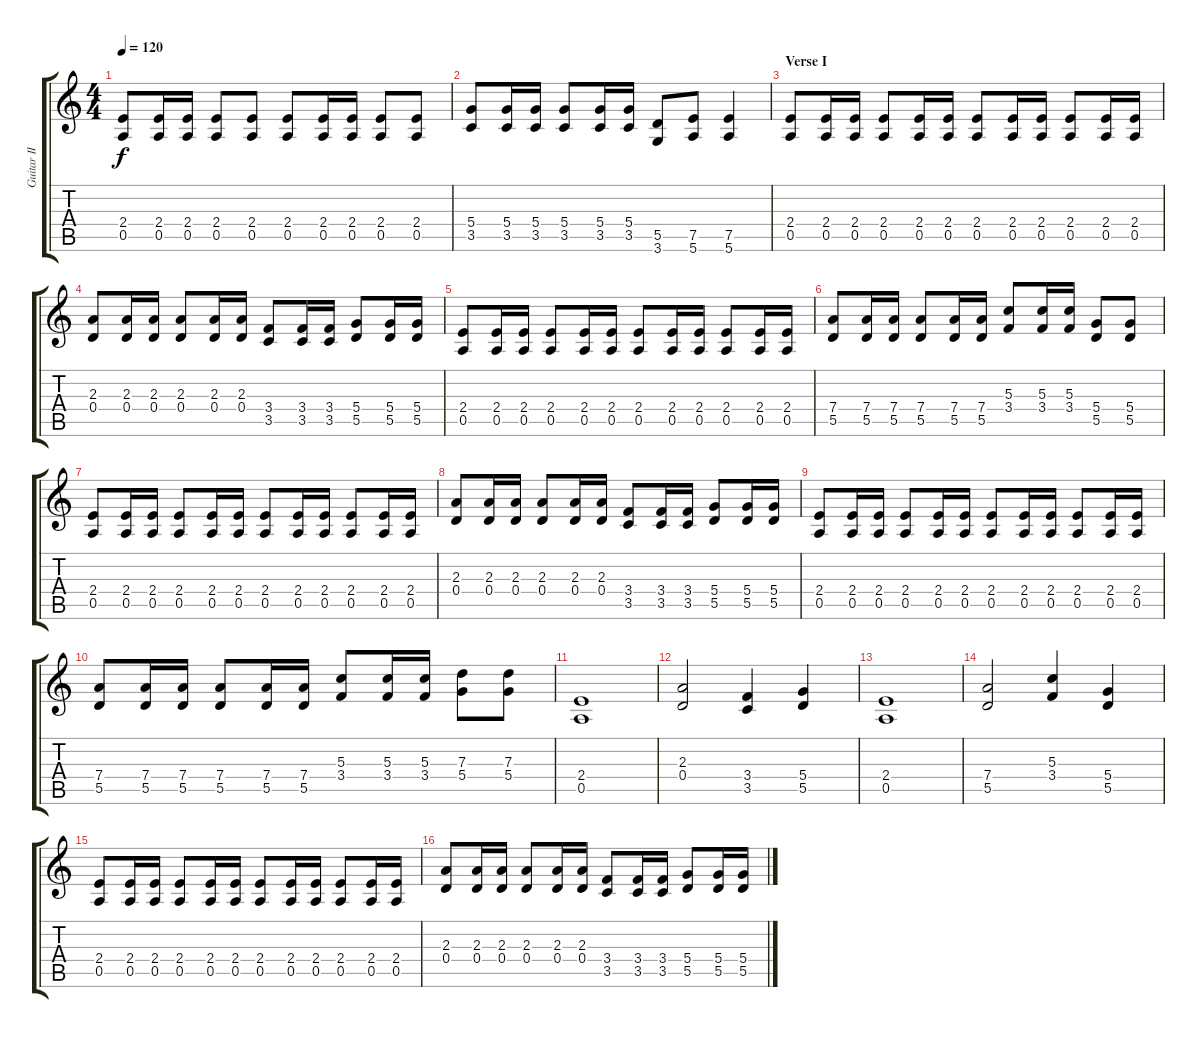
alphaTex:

\track ("Guitar II" "Guitar II") {instrument distortionguitar}
\staff {score tabs}
\tuning (E4 B3 G3 D3 A2 E2) {hide}
\ts (4 4)
\tempo 120
\clef g2
\ks c
(2.4 0.5).8{dy f} (2.4 0.5).16 (2.4 0.5).16 (2.4 0.5).8 (2.4 0.5).8 (2.4 0.5).8 (2.4 0.5).16 (2.4 0.5).16 (2.4 0.5).8 (2.4 0.5).8 |
(5.4 3.5).8 (5.4 3.5).16 (5.4 3.5).16 (5.4 3.5).8 (5.4 3.5).16 (5.4 3.5).16 (5.5 3.6).8 (7.5 5.6).8 (7.5 5.6).4 |
\section ("" "Verse I")
(2.4 0.5).8 (2.4 0.5).16 (2.4 0.5).16 (2.4 0.5).8 (2.4 0.5).16 (2.4 0.5).16 (2.4 0.5).8 (2.4 0.5).16 (2.4 0.5).16 (2.4 0.5).8 (2.4 0.5).16 (2.4 0.5).16 |
(2.3 0.4).8 (2.3 0.4).16 (2.3 0.4).16 (2.3 0.4).8 (2.3 0.4).16 (2.3 0.4).16 (3.4 3.5).8 (3.4 3.5).16 (3.4 3.5).16 (5.4 5.5).8 (5.4 5.5).16 (5.4 5.5).16 |
(2.4 0.5).8 (2.4 0.5).16 (2.4 0.5).16 (2.4 0.5).8 (2.4 0.5).16 (2.4 0.5).16 (2.4 0.5).8 (2.4 0.5).16 (2.4 0.5).16 (2.4 0.5).8 (2.4 0.5).16 (2.4 0.5).16 |
(7.4 5.5).8 (7.4 5.5).16 (7.4 5.5).16 (7.4 5.5).8 (7.4 5.5).16 (7.4 5.5).16 (5.3 3.4).8 (5.3 3.4).16 (5.3 3.4).16 (5.4 5.5).8 (5.4 5.5).8 |
(2.4 0.5).8 (2.4 0.5).16 (2.4 0.5).16 (2.4 0.5).8 (2.4 0.5).16 (2.4 0.5).16 (2.4 0.5).8 (2.4 0.5).16 (2.4 0.5).16 (2.4 0.5).8 (2.4 0.5).16 (2.4 0.5).16 |
(2.3 0.4).8 (2.3 0.4).16 (2.3 0.4).16 (2.3 0.4).8 (2.3 0.4).16 (2.3 0.4).16 (3.4 3.5).8 (3.4 3.5).16 (3.4 3.5).16 (5.4 5.5).8 (5.4 5.5).16 (5.4 5.5).16 |
(2.4 0.5).8 (2.4 0.5).16 (2.4 0.5).16 (2.4 0.5).8 (2.4 0.5).16 (2.4 0.5).16 (2.4 0.5).8 (2.4 0.5).16 (2.4 0.5).16 (2.4 0.5).8 (2.4 0.5).16 (2.4 0.5).16 |
(7.4 5.5).8 (7.4 5.5).16 (7.4 5.5).16 (7.4 5.5).8 (7.4 5.5).16 (7.4 5.5).16 (5.3 3.4).8 (5.3 3.4).16 (5.3 3.4).16 (7.3 5.4).8 (7.3 5.4).8 |
(2.4 0.5).1 |
(2.3 0.4).2 (3.4 3.5).4 (5.4 5.5).4 |
(2.4 0.5).1 |
(7.4 5.5).2 (5.3 3.4).4 (5.4 5.5).4 |
(2.4 0.5).8 (2.4 0.5).16 (2.4 0.5).16 (2.4 0.5).8 (2.4 0.5).16 (2.4 0.5).16 (2.4 0.5).8 (2.4 0.5).16 (2.4 0.5).16 (2.4 0.5).8 (2.4 0.5).16 (2.4 0.5).16 |
(2.3 0.4).8 (2.3 0.4).16 (2.3 0.4).16 (2.3 0.4).8 (2.3 0.4).16 (2.3 0.4).16 (3.4 3.5).8 (3.4 3.5).16 (3.4 3.5).16 (5.4 5.5).8 (5.4 5.5).16 (5.4 5.5).16
